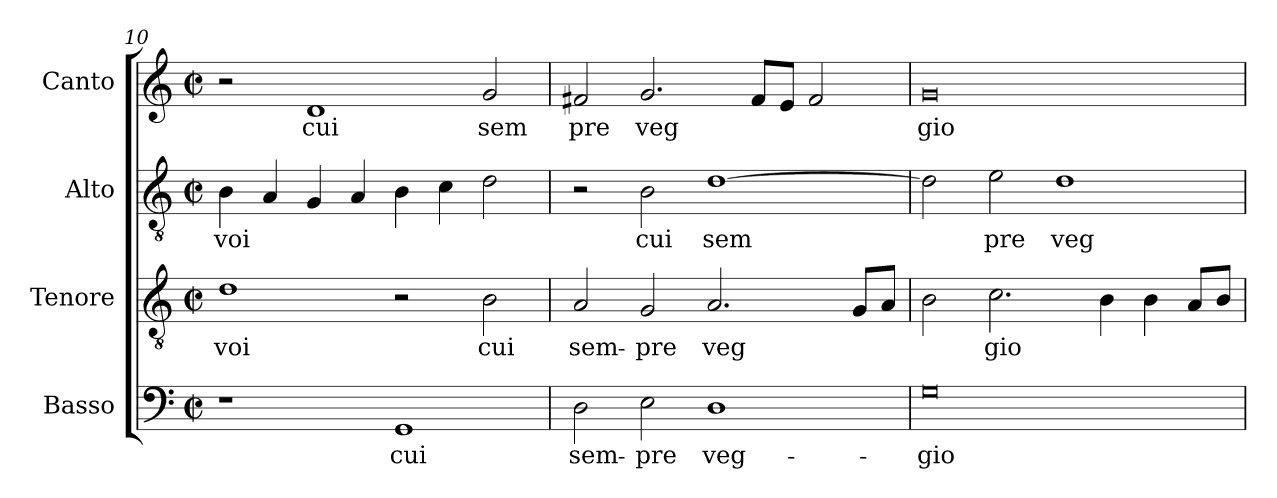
**kern	**text	**kern	**text	**kern	**text	**kern	**text
*part4	*part4	*part3	*part3	*part2	*part2	*part1	*part1
*staff4	*staff4	*staff3	*staff3	*staff2	*staff2	*staff1	*staff1
*I"Basso	*	*I"Tenore	*	*I"Alto	*	*I"Canto	*
*clefF4	*	*clefGv2	*	*clefGv2	*	*clefG2	*
*k[]	*	*k[]	*	*k[]	*	*k[]	*
*C:	*	*C:	*	*C:	*	*C:	*
*M2/2	*	*M2/2	*	*M2/2	*	*M2/2	*
*met(c|)	*	*met(c|)	*	*met(c|)	*	*met(c|)	*
=10	=10	=10	=10	=10	=10	=10	=10
!	!	!	!LO:LY:b:cj	!	!LO:LY:b:cj	!	!
1r	.	1d	voi	4B\	voi	2r	.
!	!	!	!	!	!LO:LY:b:cj	!	!
.	.	.	.	4A/	.	.	.
!	!	!	!	!	!LO:LY:b:cj	!	!LO:LY:b:cj
.	.	.	.	4G/	.	1d	cui
!	!	!	!	!	!LO:LY:b:cj	!	!
.	.	.	.	4A/	.	.	.
!	!LO:LY:b:cj	!	!	!	!LO:LY:b:cj	!	!
1GG	cui	2r	.	4B\	.	.	.
!	!	!	!	!	!LO:LY:b:cj	!	!
.	.	.	.	4c\	.	.	.
!	!	!	!LO:LY:b:cj	!	!LO:LY:b:cj	!	!LO:LY:b:cj
.	.	2B\	cui	2d\	.	2g/	sem
!!LO:PB:g=z
=11	=11	=11	=11	=11	=11	=11	=11
!	!LO:LY:b:cj	!	!LO:LY:b:cj	!	!	!	!LO:LY:b:cj
2D\	sem-	2A/	sem-	2r	.	2f#X/	pre
!	!LO:LY:b:cj	!	!LO:LY:b:cj	!	!LO:LY:b:cj	!	!LO:LY:b:cj
2E\	-pre	2G/	-pre	2B\	cui	2.g/	veg
!	!LO:LY:b:cj	!	!LO:LY:b:cj	!	!LO:LY:b:cj	!	!
1D	veg-	2.A/	veg-	[>1d	sem	.	.
!	!	!	!	!	!	!	!LO:LY:b:cj
.	.	.	.	.	.	8f#/L	.
!	!	!	!	!	!	!	!LO:LY:b:cj
.	.	.	.	.	.	8e/J	.
!	!	!	!	!	!	!	!LO:LY:b:cj
.	.	.	.	.	.	2f#/	.
!	!	!	!LO:LY:b:cj	!	!	!	!
.	.	8G/L	--	.	.	.	.
!	!	!	!LO:LY:b:cj	!	!	!	!
.	.	8A/J	--	.	.	.	.
=12	=12	=12	=12	=12	=12	=12	=12
!	!LO:LY:b:cj	!	!LO:LY:b:cj	!	!LO:LY:b:cj	!	!LO:LY:b:cj
0G	-gio	2B\	--	2d\]	.	0g	gio
!	!	!	!LO:LY:b:cj	!	!LO:LY:b:cj	!	!
.	.	2.c\	-gio	2e\	pre	.	.
!	!	!	!	!	!LO:LY:b:cj	!	!
.	.	.	.	1d	veg	.	.
!	!	!	!LO:LY:b:cj	!	!	!	!
.	.	4B\	.	.	.	.	.
!	!	!	!LO:LY:b:cj	!	!	!	!
.	.	4B\	.	.	.	.	.
!	!	!	!LO:LY:b:cj	!	!	!	!
.	.	8A/L	.	.	.	.	.
!	!	!	!LO:LY:b:cj	!	!	!	!
.	.	8B/J	.	.	.	.	.
=	=	=	=	=	=	=	=
*-	*-	*-	*-	*-	*-	*-	*-
